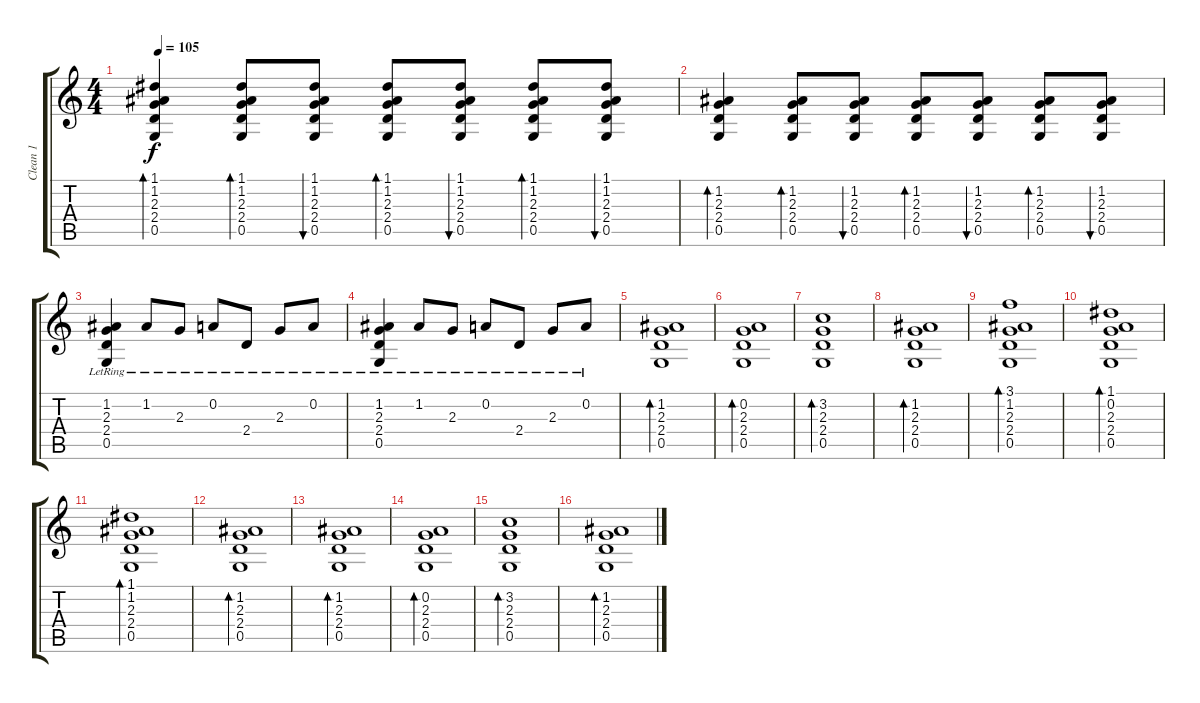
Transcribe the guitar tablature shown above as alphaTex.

\track ("Clean 1" "Clean 1") {instrument electricguitarjazz}
\staff {score tabs}
\tuning (D4 A3 F3 C3 G2 D2) {hide}
\ts (4 4)
\tempo 105
\clef g2
\ks c
(1.1 1.2 2.3 2.4 0.5).4{bd 120 dy f} (1.1 1.2 2.3 2.4 0.5).8{bd 120} (1.1 1.2 2.3 2.4 0.5).8{bu 120} (1.1 1.2 2.3 2.4 0.5).8{bd 120} (1.1 1.2 2.3 2.4 0.5).8{bu 120} (1.1 1.2 2.3 2.4 0.5).8{bd 120} (1.1 1.2 2.3 2.4 0.5).8{bu 120} |
(1.2 2.3 2.4 0.5).4{bd 120} (1.2 2.3 2.4 0.5).8{bd 120} (1.2 2.3 2.4 0.5).8{bu 120} (1.2 2.3 2.4 0.5).8{bd 120} (1.2 2.3 2.4 0.5).8{bu 120} (1.2 2.3 2.4 0.5).8{bd 120} (1.2 2.3 2.4 0.5).8{bu 120} |
(1.2{lr} 2.3{lr} 2.4{lr} 0.5{lr}).4 1.2{lr}.8 2.3{lr}.8 0.2{lr}.8 2.4{lr}.8 2.3{lr}.8 0.2{lr}.8 |
(1.2{lr} 2.3{lr} 2.4{lr} 0.5{lr}).4 1.2{lr}.8 2.3{lr}.8 0.2{lr}.8 2.4{lr}.8 2.3{lr}.8 0.2{lr}.8 |
(1.2 2.3 2.4 0.5).1{bd 120} |
(0.2 2.3 2.4 0.5).1{bd 60} |
(3.2 2.3 2.4 0.5).1{bd 60} |
(1.2 2.3 2.4 0.5).1{bd 60} |
(3.1 1.2 2.3 2.4 0.5).1{bd 240} |
(1.1 0.2 2.3 2.4 0.5).1{bd 120} |
(1.1 1.2 2.3 2.4 0.5).1{bd 120} |
(1.2 2.3 2.4 0.5).1{bd 120} |
(1.2 2.3 2.4 0.5).1{bd 120} |
(0.2 2.3 2.4 0.5).1{bd 60} |
(3.2 2.3 2.4 0.5).1{bd 60} |
(1.2 2.3 2.4 0.5).1{bd 60}
